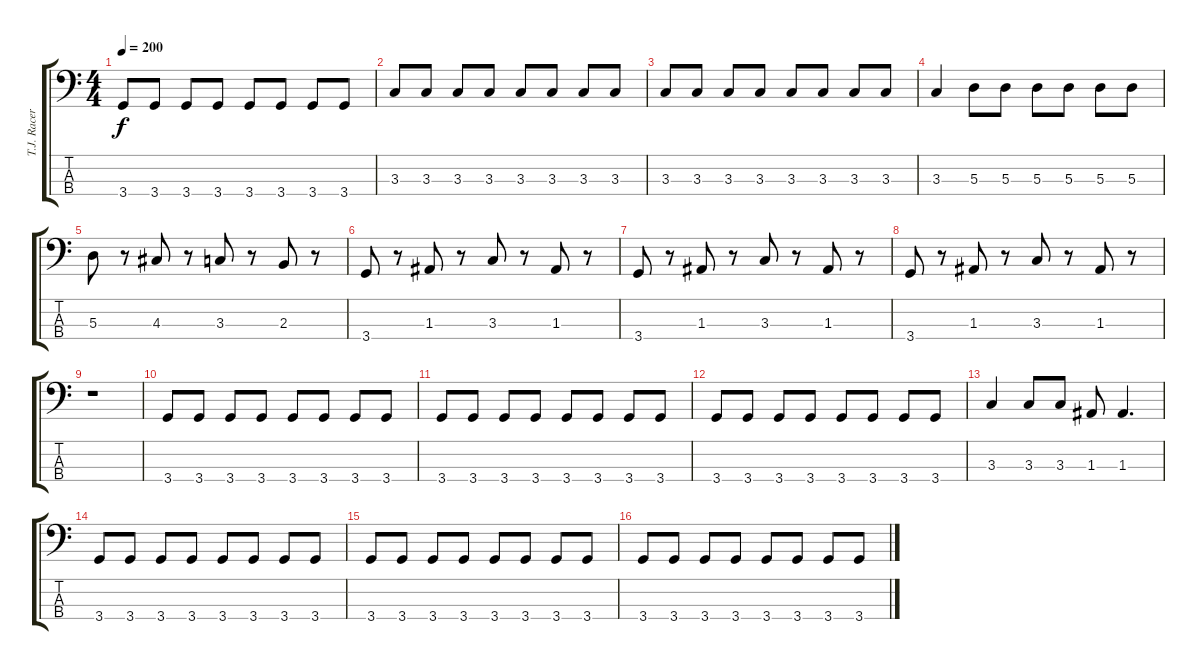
\track ("T.J. Racer" "T.J. Racer") {instrument electricbasspick}
\staff {score tabs}
\tuning (G2 D2 A1 E1) {hide}
\ts (4 4)
\tempo 200
\clef f4
\ks c
3.4.8{dy f} 3.4.8 3.4.8 3.4.8 3.4.8 3.4.8 3.4.8 3.4.8 |
3.3.8 3.3.8 3.3.8 3.3.8 3.3.8 3.3.8 3.3.8 3.3.8 |
3.3.8 3.3.8 3.3.8 3.3.8 3.3.8 3.3.8 3.3.8 3.3.8 |
3.3.4 5.3.8 5.3.8 5.3.8 5.3.8 5.3.8 5.3.8 |
5.3.8 r.8 4.3.8 r.8 3.3.8 r.8 2.3.8 r.8 |
3.4.8 r.8 1.3.8 r.8 3.3.8 r.8 1.3.8 r.8 |
3.4.8 r.8 1.3.8 r.8 3.3.8 r.8 1.3.8 r.8 |
3.4.8 r.8 1.3.8 r.8 3.3.8 r.8 1.3.8 r.8 |
r.1 |
3.4.8 3.4.8 3.4.8 3.4.8 3.4.8 3.4.8 3.4.8 3.4.8 |
3.4.8 3.4.8 3.4.8 3.4.8 3.4.8 3.4.8 3.4.8 3.4.8 |
3.4.8 3.4.8 3.4.8 3.4.8 3.4.8 3.4.8 3.4.8 3.4.8 |
3.3.4 3.3.8 3.3.8 1.3.8 1.3.4{d} |
3.4.8 3.4.8 3.4.8 3.4.8 3.4.8 3.4.8 3.4.8 3.4.8 |
3.4.8 3.4.8 3.4.8 3.4.8 3.4.8 3.4.8 3.4.8 3.4.8 |
3.4.8 3.4.8 3.4.8 3.4.8 3.4.8 3.4.8 3.4.8 3.4.8
